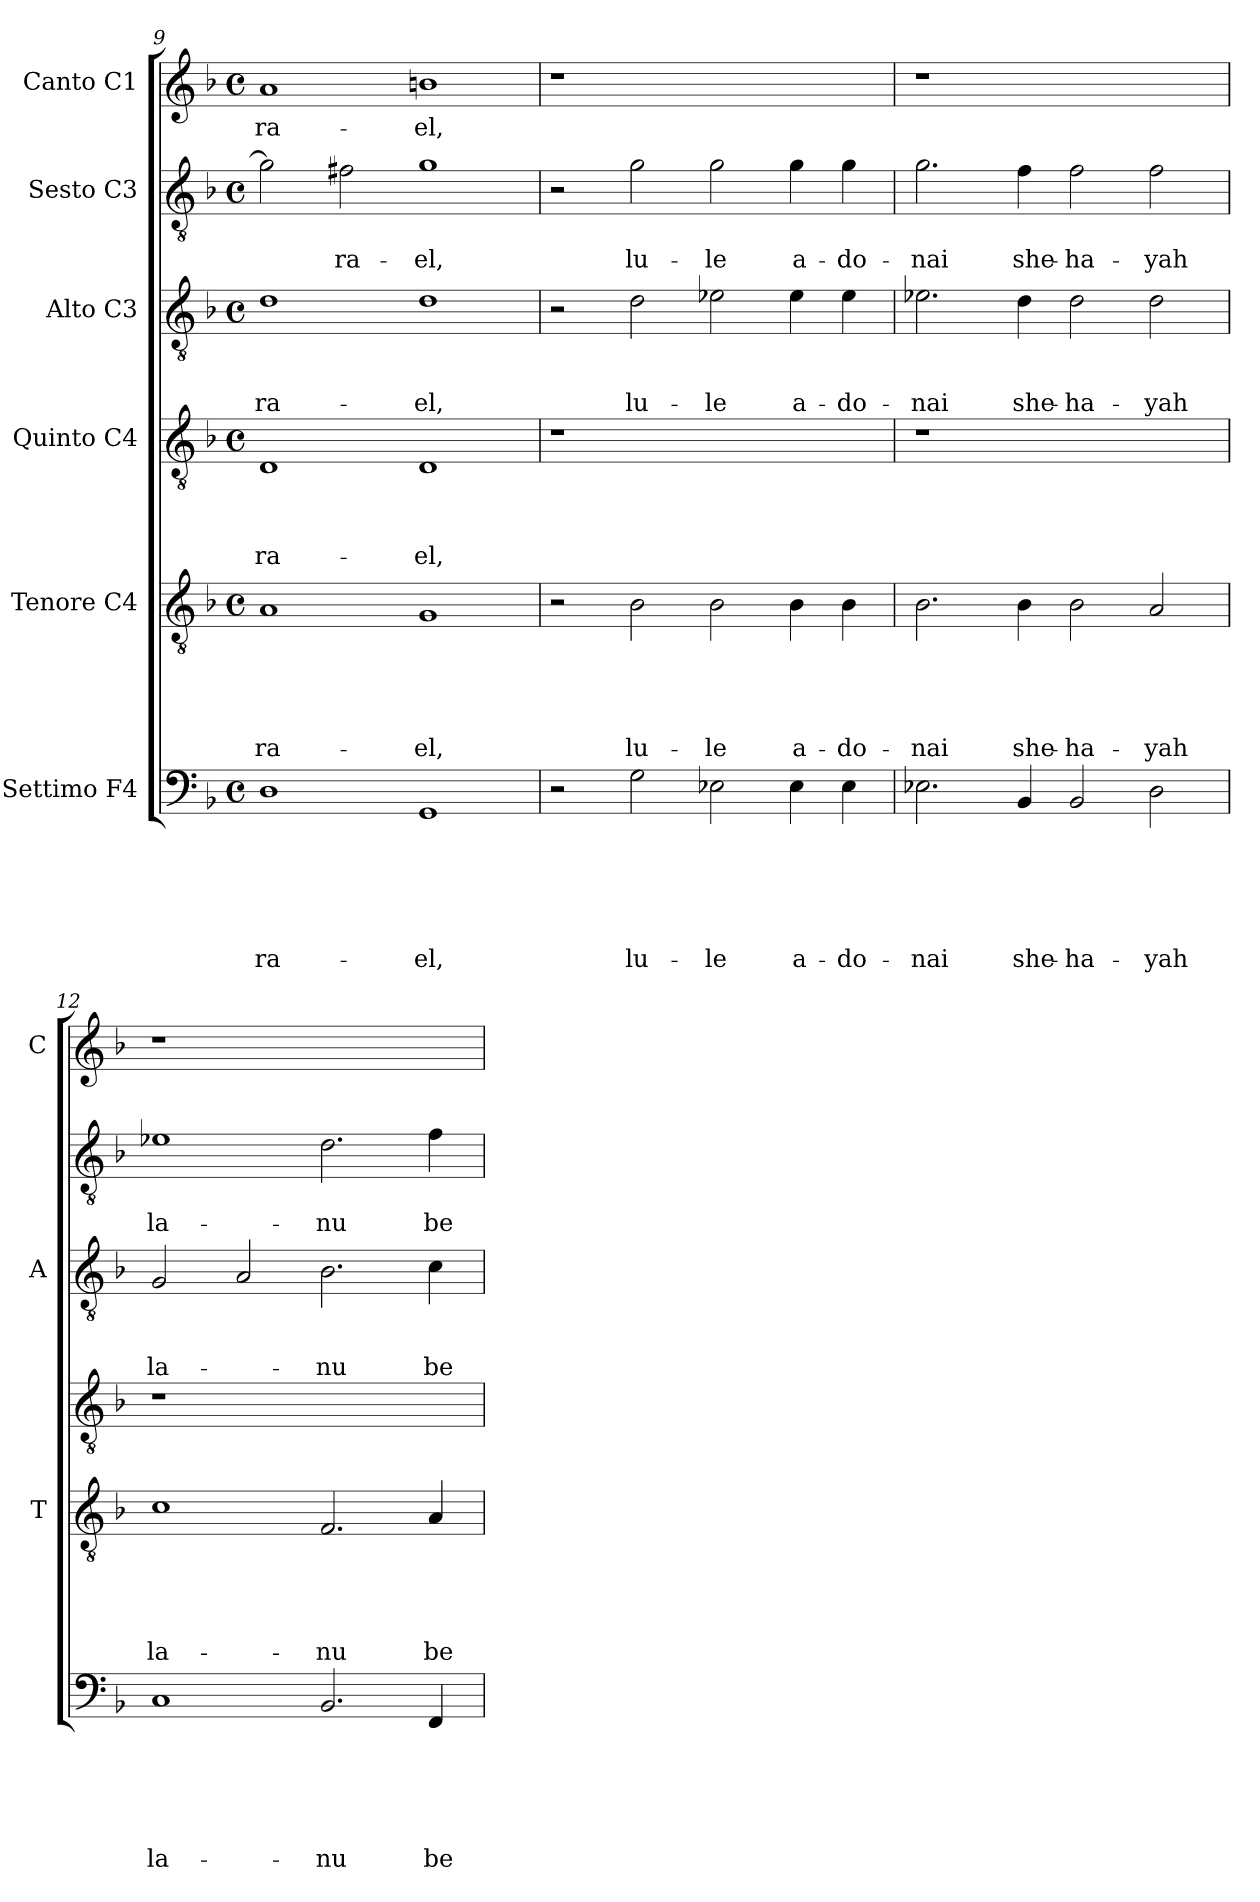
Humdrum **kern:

**kern	**text	**text	**text	**text	**text	**text	**kern	**text	**text	**text	**text	**text	**kern	**text	**text	**text	**text	**kern	**text	**text	**text	**kern	**text	**text	**kern	**text
*part6	*part6	*part6	*part6	*part6	*part6	*part6	*part5	*part5	*part5	*part5	*part5	*part5	*part4	*part4	*part4	*part4	*part4	*part3	*part3	*part3	*part3	*part2	*part2	*part2	*part1	*part1
*staff6	*staff6	*staff6	*staff6	*staff6	*staff6	*staff6	*staff5	*staff5	*staff5	*staff5	*staff5	*staff5	*staff4	*staff4	*staff4	*staff4	*staff4	*staff3	*staff3	*staff3	*staff3	*staff2	*staff2	*staff2	*staff1	*staff1
*I"Settimo F4	*	*	*	*	*	*	*I"Tenore C4	*	*	*	*	*	*I"Quinto C4	*	*	*	*	*I"Alto C3	*	*	*	*I"Sesto C3	*	*	*I"Canto C1	*
*	*	*	*	*	*	*	*I'T	*	*	*	*	*	*	*	*	*	*	*I'A	*	*	*	*	*	*	*I'C	*
*clefF4	*	*	*	*	*	*	*clefGv2	*	*	*	*	*	*clefGv2	*	*	*	*	*clefGv2	*	*	*	*clefGv2	*	*	*clefG2	*
*k[b-]	*	*	*	*	*	*	*k[b-]	*	*	*	*	*	*k[b-]	*	*	*	*	*k[b-]	*	*	*	*k[b-]	*	*	*k[b-]	*
*F:	*	*	*	*	*	*	*F:	*	*	*	*	*	*F:	*	*	*	*	*F:	*	*	*	*F:	*	*	*F:	*
*M4/4	*	*	*	*	*	*	*M4/4	*	*	*	*	*	*M4/4	*	*	*	*	*M4/4	*	*	*	*M4/4	*	*	*M4/4	*
*met(c)	*	*	*	*	*	*	*met(c)	*	*	*	*	*	*met(c)	*	*	*	*	*met(c)	*	*	*	*met(c)	*	*	*met(c)	*
=9	=9	=9	=9	=9	=9	=9	=9	=9	=9	=9	=9	=9	=9	=9	=9	=9	=9	=9	=9	=9	=9	=9	=9	=9	=9	=9
!	!	!	!	!	!	!LO:LY:b	!	!	!	!	!	!LO:LY:b	!	!	!	!	!LO:LY:b	!	!	!	!LO:LY:b	!	!	!	!	!LO:LY:b
1D	.	.	.	.	.	-ra-	1A	.	.	.	.	-ra-	1D	.	.	.	-ra-	1d	.	.	-ra-	2g\]	.	.	1a	-ra-
!	!	!	!	!	!	!	!	!	!	!	!	!	!	!	!	!	!	!	!	!	!	!	!	!LO:LY:b	!	!
.	.	.	.	.	.	.	.	.	.	.	.	.	.	.	.	.	.	.	.	.	.	2f#X\	.	-ra-	.	.
!	!	!	!	!	!	!LO:LY:b	!	!	!	!	!	!LO:LY:b	!	!	!	!	!LO:LY:b	!	!	!	!LO:LY:b	!	!	!LO:LY:b	!	!LO:LY:b
1GG	.	.	.	.	.	-el,	1G	.	.	.	.	-el,	1D	.	.	.	-el,	1d	.	.	-el,	1g	.	-el,	1bn	-el,
=10	=10	=10	=10	=10	=10	=10	=10	=10	=10	=10	=10	=10	=10	=10	=10	=10	=10	=10	=10	=10	=10	=10	=10	=10	=10	=10
2r	.	.	.	.	.	.	2r	.	.	.	.	.	1r	.	.	.	.	2r	.	.	.	2r	.	.	1r	.
!	!	!	!	!	!	!LO:LY:b	!	!	!	!	!	!LO:LY:b	!	!	!	!	!	!	!	!	!LO:LY:b	!	!	!LO:LY:b	!	!
2G\	.	.	.	.	.	lu-	2B-\	.	.	.	.	lu-	.	.	.	.	.	2d\	.	.	lu-	2g\	.	lu-	.	.
!	!	!	!	!	!	!LO:LY:b	!	!	!	!	!	!LO:LY:b	!	!	!	!	!	!	!	!	!LO:LY:b	!	!	!LO:LY:b	!	!
2E-X\	.	.	.	.	.	-le	2B-\	.	.	.	.	-le	1ryy	.	.	.	.	2e-X\	.	.	-le	2g\	.	-le	1ryy	.
!	!	!	!	!	!	!LO:LY:b	!	!	!	!	!	!LO:LY:b	!	!	!	!	!	!	!	!	!LO:LY:b	!	!	!LO:LY:b	!	!
4E-\	.	.	.	.	.	a-	4B-\	.	.	.	.	a-	.	.	.	.	.	4e-\	.	.	a-	4g\	.	a-	.	.
!	!	!	!	!	!	!LO:LY:b	!	!	!	!	!	!LO:LY:b	!	!	!	!	!	!	!	!	!LO:LY:b	!	!	!LO:LY:b	!	!
4E-\	.	.	.	.	.	-do-	4B-\	.	.	.	.	-do-	.	.	.	.	.	4e-\	.	.	-do-	4g\	.	-do-	.	.
!!LO:LB:g=z
=11	=11	=11	=11	=11	=11	=11	=11	=11	=11	=11	=11	=11	=11	=11	=11	=11	=11	=11	=11	=11	=11	=11	=11	=11	=11	=11
!	!	!	!	!	!	!LO:LY:b	!	!	!	!	!	!LO:LY:b	!	!	!	!	!	!	!	!	!LO:LY:b	!	!	!LO:LY:b	!	!
2.E-X\	.	.	.	.	.	-nai	2.B-\	.	.	.	.	-nai	1r	.	.	.	.	2.e-X\	.	.	-nai	2.g\	.	-nai	1r	.
!	!	!	!	!	!	!LO:LY:b	!	!	!	!	!	!LO:LY:b	!	!	!	!	!	!	!	!	!LO:LY:b	!	!	!LO:LY:b	!	!
4BB-/	.	.	.	.	.	she-	4B-\	.	.	.	.	she-	.	.	.	.	.	4d\	.	.	she-	4f\	.	she-	.	.
!	!	!	!	!	!	!LO:LY:b	!	!	!	!	!	!LO:LY:b	!	!	!	!	!	!	!	!	!LO:LY:b	!	!	!LO:LY:b	!	!
2BB-/	.	.	.	.	.	-ha-	2B-\	.	.	.	.	-ha-	1ryy	.	.	.	.	2d\	.	.	-ha-	2f\	.	-ha-	1ryy	.
!	!	!	!	!	!	!LO:LY:b	!	!	!	!	!	!LO:LY:b	!	!	!	!	!	!	!	!	!LO:LY:b	!	!	!LO:LY:b	!	!
2D\	.	.	.	.	.	-yah	2A/	.	.	.	.	-yah	.	.	.	.	.	2d\	.	.	-yah	2f\	.	-yah	.	.
=12	=12	=12	=12	=12	=12	=12	=12	=12	=12	=12	=12	=12	=12	=12	=12	=12	=12	=12	=12	=12	=12	=12	=12	=12	=12	=12
!	!	!	!	!	!	!LO:LY:b	!	!	!	!	!	!LO:LY:b	!	!	!	!	!	!	!	!	!LO:LY:b	!	!	!LO:LY:b	!	!
1C	.	.	.	.	.	la-	1c	.	.	.	.	la-	1r	.	.	.	.	2G/	.	.	la-	1e-X	.	la-	1r	.
.	.	.	.	.	.	.	.	.	.	.	.	.	.	.	.	.	.	2A/	.	.	.	.	.	.	.	.
!	!	!	!	!	!	!LO:LY:b	!	!	!	!	!	!LO:LY:b	!	!	!	!	!	!	!	!	!LO:LY:b	!	!	!LO:LY:b	!	!
2.BB-/	.	.	.	.	.	-nu	2.F/	.	.	.	.	-nu	1ryy	.	.	.	.	2.B-\	.	.	-nu	2.d\	.	-nu	1ryy	.
!	!	!	!	!	!	!LO:LY:b	!	!	!	!	!	!LO:LY:b	!	!	!	!	!	!	!	!	!LO:LY:b	!	!	!LO:LY:b	!	!
4FF/	.	.	.	.	.	be-	4A/	.	.	.	.	be-	.	.	.	.	.	4c\	.	.	be-	4f\	.	be-	.	.
=	=	=	=	=	=	=	=	=	=	=	=	=	=	=	=	=	=	=	=	=	=	=	=	=	=	=
*-	*-	*-	*-	*-	*-	*-	*-	*-	*-	*-	*-	*-	*-	*-	*-	*-	*-	*-	*-	*-	*-	*-	*-	*-	*-	*-
